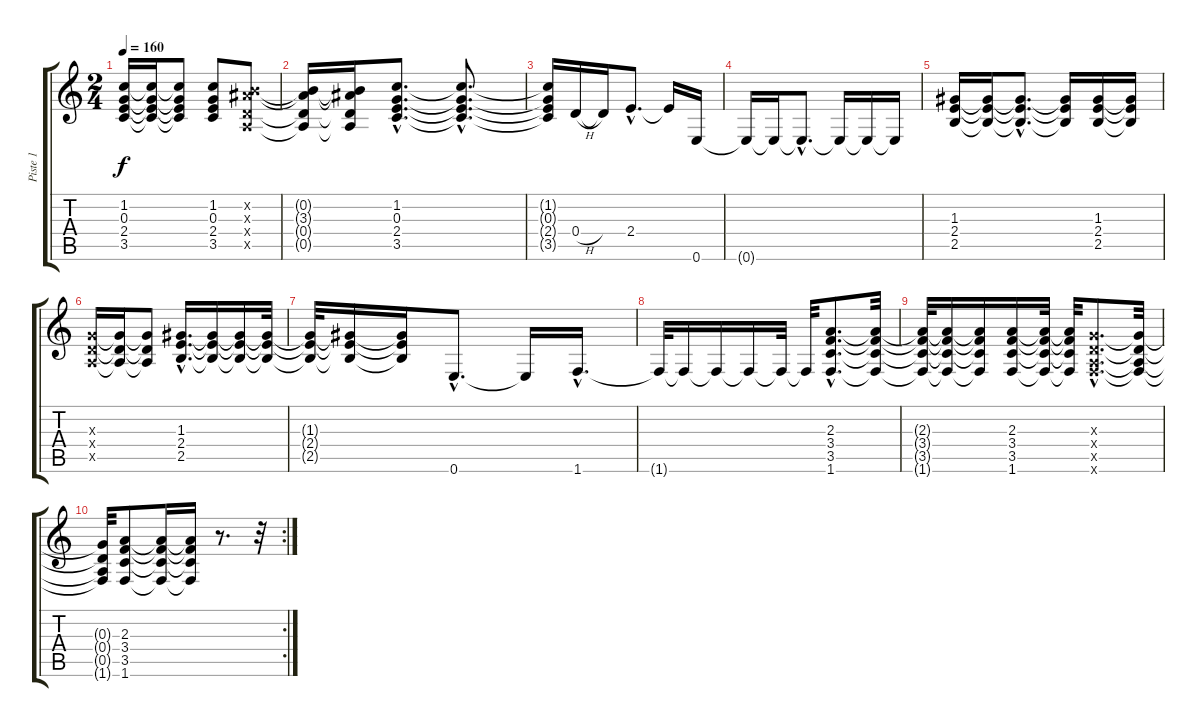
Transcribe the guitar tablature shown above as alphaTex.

\track ("Piste 1" "Piste 1") {instrument acousticguitarsteel}
\staff {score tabs}
\tuning (E4 B3 G3 D3 A2 E2) {hide}
\ts (2 4)
\tempo 160
\clef g2
\ks c
(1.2{t} 0.3{t} 2.4{t} 3.5{t}).16{dy f} (1.2{t} 0.3{t} 2.4{t} 3.5{t}).16 (1.2{t} 0.3{t} 2.4{t} 3.5{t}).8 (1.2 0.3 2.4 3.5).8 (0.2{x} 3.3{x} 0.4{x} 0.5{x}).8 |
(0.2{t} 3.3{t} 0.4{t} 0.5{t}).16 (0.2{t} 3.3{t} 0.4{t} 0.5{t}).16 (1.2{hac} 0.3{hac} 2.4{hac} 3.5{hac}).8{d} (1.2{hac t} 0.3{hac t} 2.4{hac t} 3.5{hac t}).8{d} |
(1.2{t} 0.3{t} 2.4{t} 3.5{t}).16 0.4{h}.16 0.4{t}.16 2.4{hac}.8{d} 2.4{t}.16 0.6.16 |
0.6{t}.16 0.6{t}.16 0.6{hac t}.8{d} 0.6{t}.16 0.6{t}.16 0.6{t}.16 |
(1.3 2.4 2.5).16 (1.3{t} 2.4{t} 2.5{t}).16 (1.3{hac t} 2.4{hac t} 2.5{hac t}).8{d} (1.3{t} 2.4{t} 2.5{t}).16 (1.3 2.4 2.5).16 (1.3{t} 2.4{t} 2.5{t}).16 |
(0.3{x} 0.4{x} 0.5{x}).16 (0.3{t} 0.4{t} 0.5{t}).16 (0.3{t} 0.4{t} 0.5{t}).8 (1.3{hac} 2.4{hac} 2.5{hac}).16{d} (1.3{t} 2.4{t} 2.5{t}).16 (1.3{t} 2.4{t} 2.5{t}).16 (1.3{t} 2.4{t} 2.5{t}).32 |
(1.3{t} 2.4{t} 2.5{t}).32 (1.3{t} 2.4{t} 2.5{t}).16 (1.3{t} 2.4{t} 2.5{t}).16 0.6{hac}.8{d} 0.6{t}.16 1.6{hac}.16{d} |
1.6{t}.32 1.6{t}.16 1.6{t}.16 1.6{t}.16 1.6{t}.32 1.6{t}.32 (2.3{hac} 3.4{hac} 3.5{hac} 1.6{hac}).8{d} (2.3{t} 3.4{t} 3.5{t} 1.6{t}).32 |
(2.3{t} 3.4{t} 3.5{t} 1.6{t}).32 (2.3{t} 3.4{t} 3.5{t} 1.6{t}).16 (2.3{t} 3.4{t} 3.5{t} 1.6{t}).16 (2.3 3.4 3.5 1.6).16 (2.3{t} 3.4{t} 3.5{t} 1.6{t}).32 (2.3{t} 3.4{t} 3.5{t} 1.6{t}).32 (0.3{hac x} 0.4{hac x} 0.5{hac x} 1.6{hac x}).8{d} (0.3{t} 0.4{t} 0.5{t} 1.6{t}).32 |
\rc 2
(0.3{t} 0.4{t} 0.5{t} 1.6{t}).32 (2.3 3.4 3.5 1.6).8 (2.3{t} 3.4{t} 3.5{t} 1.6{t}).16 (2.3{t} 3.4{t} 3.5{t} 1.6{t}).16 r.8{d} r.32
